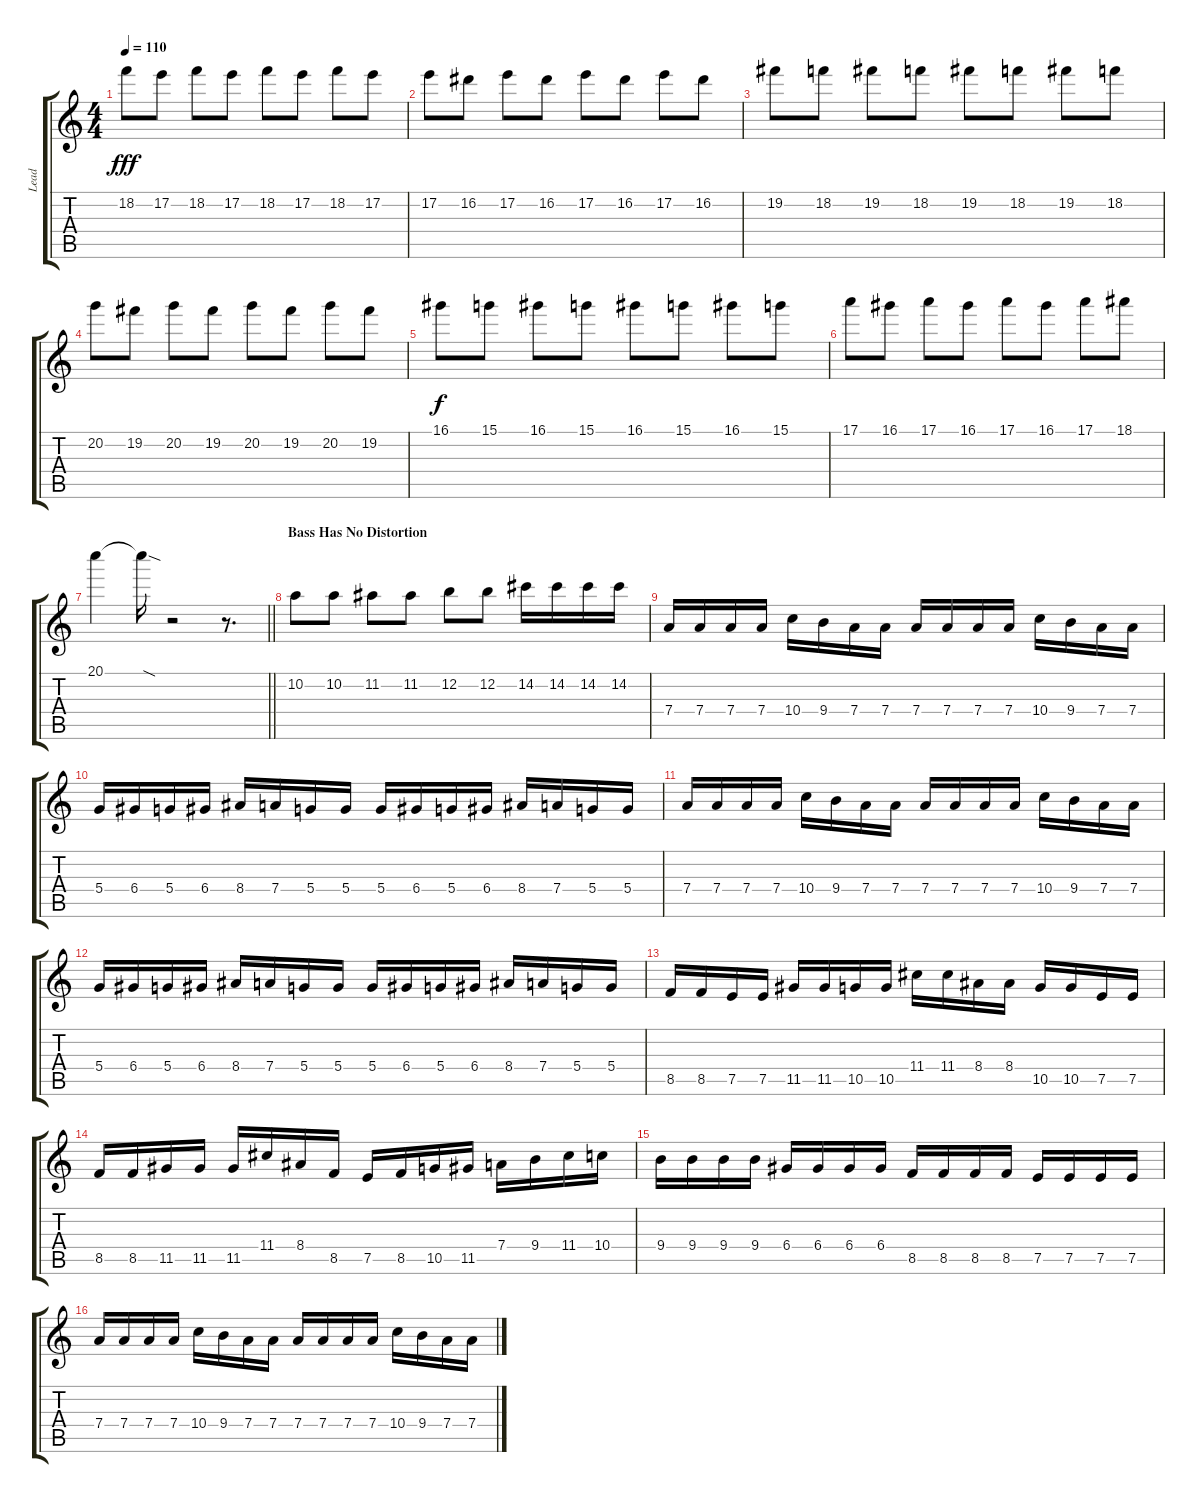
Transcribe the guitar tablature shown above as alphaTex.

\track ("Lead" "Lead") {instrument overdrivenguitar}
\staff {score tabs}
\tuning (E4 B3 G3 D3 A2 E2) {hide}
\ts (4 4)
\tempo 110
\clef g2
\ks c
18.2.8{dy fff} 17.2.8 18.2.8 17.2.8 18.2.8 17.2.8 18.2.8 17.2.8 |
17.2.8 16.2.8 17.2.8 16.2.8 17.2.8 16.2.8 17.2.8 16.2.8 |
19.2.8 18.2.8 19.2.8 18.2.8 19.2.8 18.2.8 19.2.8 18.2.8 |
20.2.8 19.2.8 20.2.8 19.2.8 20.2.8 19.2.8 20.2.8 19.2.8 |
16.1.8{dy f} 15.1.8 16.1.8 15.1.8 16.1.8 15.1.8 16.1.8 15.1.8 |
17.1.8 16.1.8 17.1.8 16.1.8 17.1.8 16.1.8 17.1.8 18.1.8 |
\barLineRight lightlight
20.1.4 20.1{sod t}.16 r.2 r.8{d} |
\section ("" "Bass Has No Distortion")
10.2.8 10.2.8 11.2.8 11.2.8 12.2.8 12.2.8 14.2.16 14.2.16 14.2.16 14.2.16 |
7.4.16 7.4.16 7.4.16 7.4.16 10.4.16 9.4.16 7.4.16 7.4.16 7.4.16 7.4.16 7.4.16 7.4.16 10.4.16 9.4.16 7.4.16 7.4.16 |
5.4.16 6.4.16 5.4.16 6.4.16 8.4.16 7.4.16 5.4.16 5.4.16 5.4.16 6.4.16 5.4.16 6.4.16 8.4.16 7.4.16 5.4.16 5.4.16 |
7.4.16 7.4.16 7.4.16 7.4.16 10.4.16 9.4.16 7.4.16 7.4.16 7.4.16 7.4.16 7.4.16 7.4.16 10.4.16 9.4.16 7.4.16 7.4.16 |
5.4.16 6.4.16 5.4.16 6.4.16 8.4.16 7.4.16 5.4.16 5.4.16 5.4.16 6.4.16 5.4.16 6.4.16 8.4.16 7.4.16 5.4.16 5.4.16 |
8.5.16 8.5.16 7.5.16 7.5.16 11.5.16 11.5.16 10.5.16 10.5.16 11.4.16 11.4.16 8.4.16 8.4.16 10.5.16 10.5.16 7.5.16 7.5.16 |
8.5.16 8.5.16 11.5.16 11.5.16 11.5.16 11.4.16 8.4.16 8.5.16 7.5.16 8.5.16 10.5.16 11.5.16 7.4.16 9.4.16 11.4.16 10.4.16 |
9.4.16 9.4.16 9.4.16 9.4.16 6.4.16 6.4.16 6.4.16 6.4.16 8.5.16 8.5.16 8.5.16 8.5.16 7.5.16 7.5.16 7.5.16 7.5.16 |
7.4.16 7.4.16 7.4.16 7.4.16 10.4.16 9.4.16 7.4.16 7.4.16 7.4.16 7.4.16 7.4.16 7.4.16 10.4.16 9.4.16 7.4.16 7.4.16
